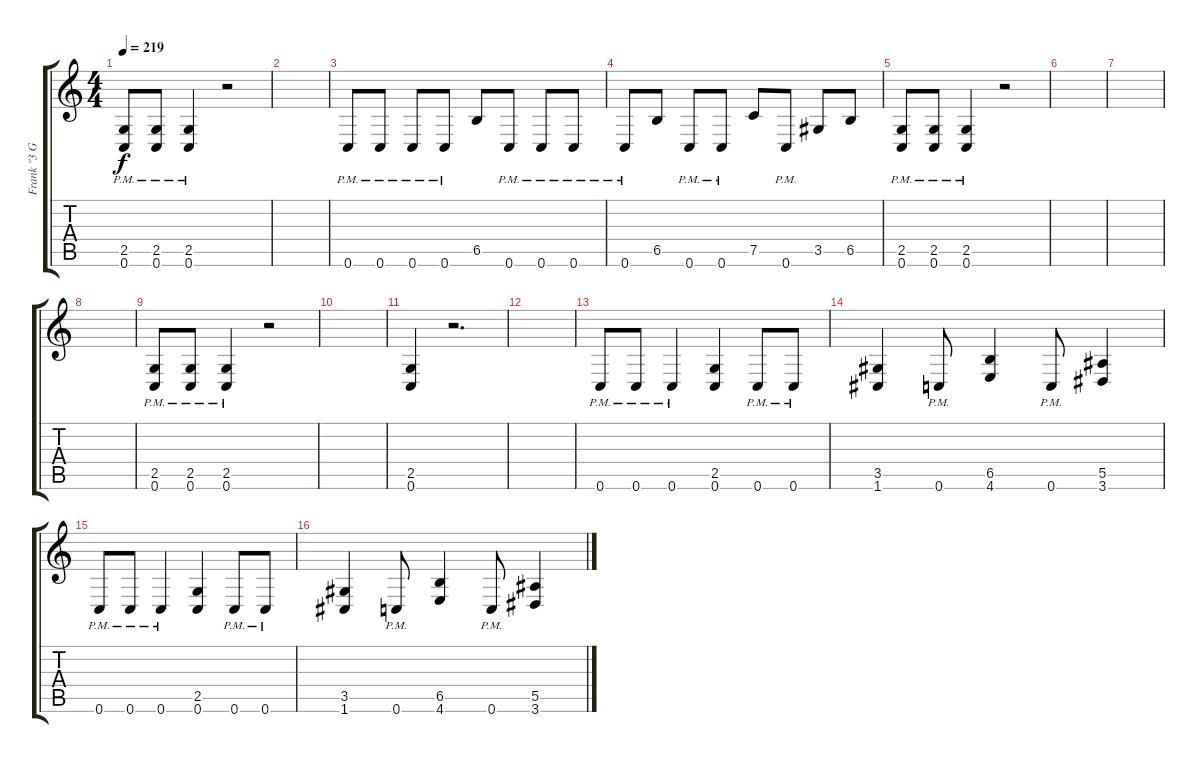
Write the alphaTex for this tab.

\track ("Frank \"3 Gun\" Novinec (Guitar)" "Frank \"3 G") {instrument distortionguitar}
\staff {score tabs}
\tuning (C4 G3 Eb3 Bb2 F2 C2) {hide}
\ts (4 4)
\tempo 219
\clef g2
\ks c
(2.5{pm} 0.6{pm}).8{dy f} (2.5{pm} 0.6{pm}).8 (2.5{pm} 0.6{pm}).4 r.2 |
|
0.6{pm}.8 0.6{pm}.8 0.6{pm}.8 0.6{pm}.8 6.5.8 0.6{pm}.8 0.6{pm}.8 0.6{pm}.8 |
0.6{pm}.8 6.5.8 0.6{pm}.8 0.6{pm}.8 7.5.8 0.6{pm}.8 3.5.8 6.5.8 |
(2.5{pm} 0.6{pm}).8 (2.5{pm} 0.6{pm}).8 (2.5{pm} 0.6{pm}).4 r.2 |
|
|
|
(2.5{pm} 0.6{pm}).8 (2.5{pm} 0.6{pm}).8 (2.5{pm} 0.6{pm}).4 r.2 |
|
(2.5 0.6).4 r.2{d} |
|
0.6{pm}.8 0.6{pm}.8 0.6{pm}.4 (2.5 0.6).4 0.6{pm}.8 0.6{pm}.8 |
(3.5 1.6).4 0.6{pm}.8 (6.5 4.6).4 0.6{pm}.8 (5.5 3.6).4 |
0.6{pm}.8 0.6{pm}.8 0.6{pm}.4 (2.5 0.6).4 0.6{pm}.8 0.6{pm}.8 |
(3.5 1.6).4 0.6{pm}.8 (6.5 4.6).4 0.6{pm}.8 (5.5 3.6).4
